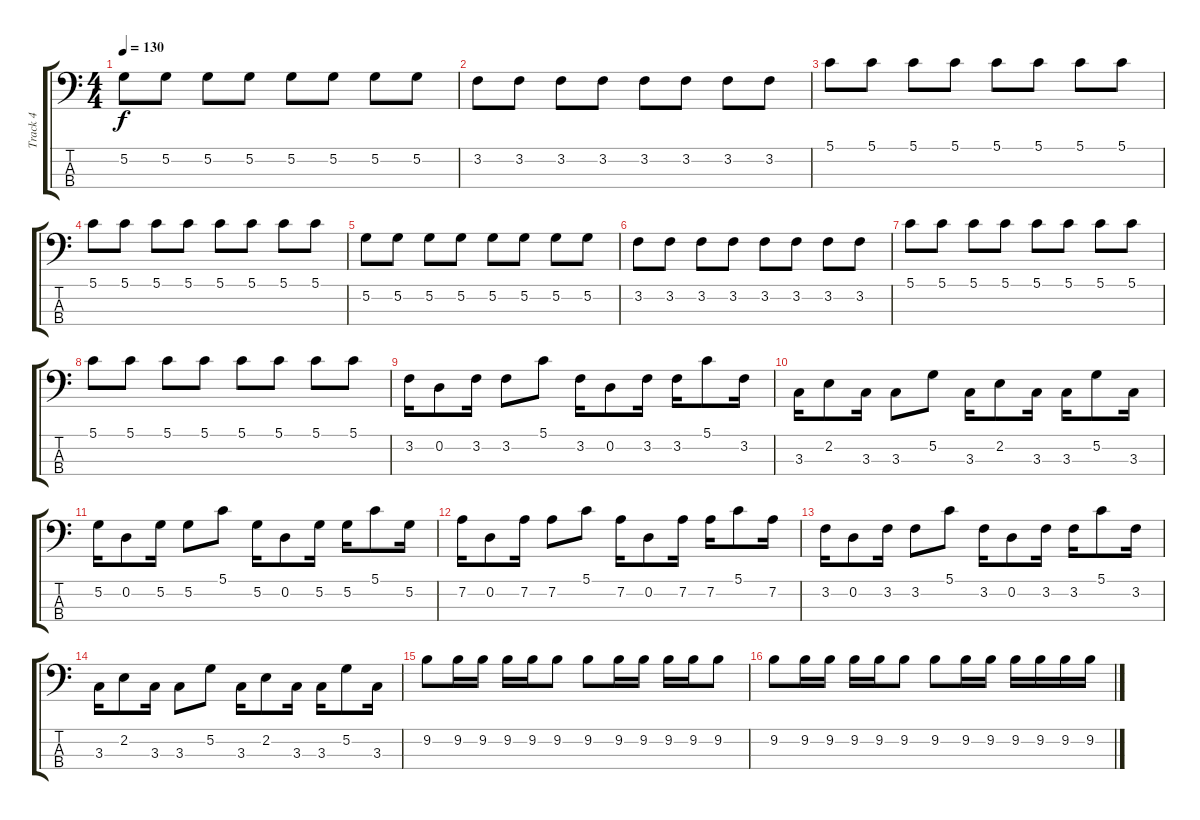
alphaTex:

\track ("Track 4" "Track 4") {instrument electricbassfinger}
\staff {score tabs}
\tuning (G2 D2 A1 E1) {hide}
\ts (4 4)
\tempo 130
\clef f4
\ks c
5.2.8{dy f} 5.2.8 5.2.8 5.2.8 5.2.8 5.2.8 5.2.8 5.2.8 |
3.2.8 3.2.8 3.2.8 3.2.8 3.2.8 3.2.8 3.2.8 3.2.8 |
5.1.8 5.1.8 5.1.8 5.1.8 5.1.8 5.1.8 5.1.8 5.1.8 |
5.1.8 5.1.8 5.1.8 5.1.8 5.1.8 5.1.8 5.1.8 5.1.8 |
5.2.8 5.2.8 5.2.8 5.2.8 5.2.8 5.2.8 5.2.8 5.2.8 |
3.2.8 3.2.8 3.2.8 3.2.8 3.2.8 3.2.8 3.2.8 3.2.8 |
5.1.8 5.1.8 5.1.8 5.1.8 5.1.8 5.1.8 5.1.8 5.1.8 |
5.1.8 5.1.8 5.1.8 5.1.8 5.1.8 5.1.8 5.1.8 5.1.8 |
3.2.16 0.2.8 3.2.16 3.2.8 5.1.8 3.2.16 0.2.8 3.2.16 3.2.16 5.1.8 3.2.16 |
3.3.16 2.2.8 3.3.16 3.3.8 5.2.8 3.3.16 2.2.8 3.3.16 3.3.16 5.2.8 3.3.16 |
5.2.16 0.2.8 5.2.16 5.2.8 5.1.8 5.2.16 0.2.8 5.2.16 5.2.16 5.1.8 5.2.16 |
7.2.16 0.2.8 7.2.16 7.2.8 5.1.8 7.2.16 0.2.8 7.2.16 7.2.16 5.1.8 7.2.16 |
3.2.16 0.2.8 3.2.16 3.2.8 5.1.8 3.2.16 0.2.8 3.2.16 3.2.16 5.1.8 3.2.16 |
3.3.16 2.2.8 3.3.16 3.3.8 5.2.8 3.3.16 2.2.8 3.3.16 3.3.16 5.2.8 3.3.16 |
9.2.8 9.2.16 9.2.16 9.2.16 9.2.16 9.2.8 9.2.8 9.2.16 9.2.16 9.2.16 9.2.16 9.2.8 |
9.2.8 9.2.16 9.2.16 9.2.16 9.2.16 9.2.8 9.2.8 9.2.16 9.2.16 9.2.16 9.2.16 9.2.16 9.2.16
